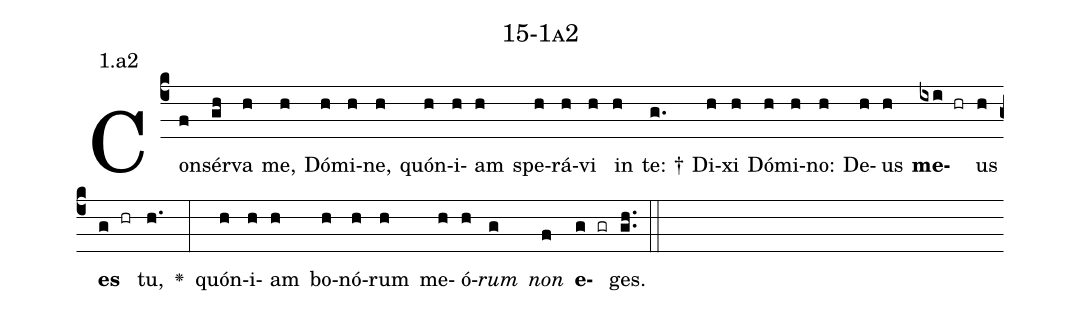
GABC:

name: 15-1a2;
annotation: 1.a2;
%%
(c4)Con(f)sér(gh)va(h) me,(h) Dó(h)mi(h)ne,(h) quón(h)i(h)am(h) spe(h)rá(h)vi(h) in(h) te: †(g.) Di(h)xi(h) Dó(h)mi(h)no:(h) De(h)us(h) <b>me</b>(ixi hr)us(h) <b>es</b>(g hr) tu,(h.) <v>\greheightstar</v>(:) quón(h)i(h)am(h) bo(h)nó(h)rum(h) me(h)ó(h)<i>rum</i>(g) <i>non</i>(f) <b>e</b>(g gr)ges.(gh..) (::)


%E(h) u(h) o(g) u(f) a(g) e.(gh..) (::)
